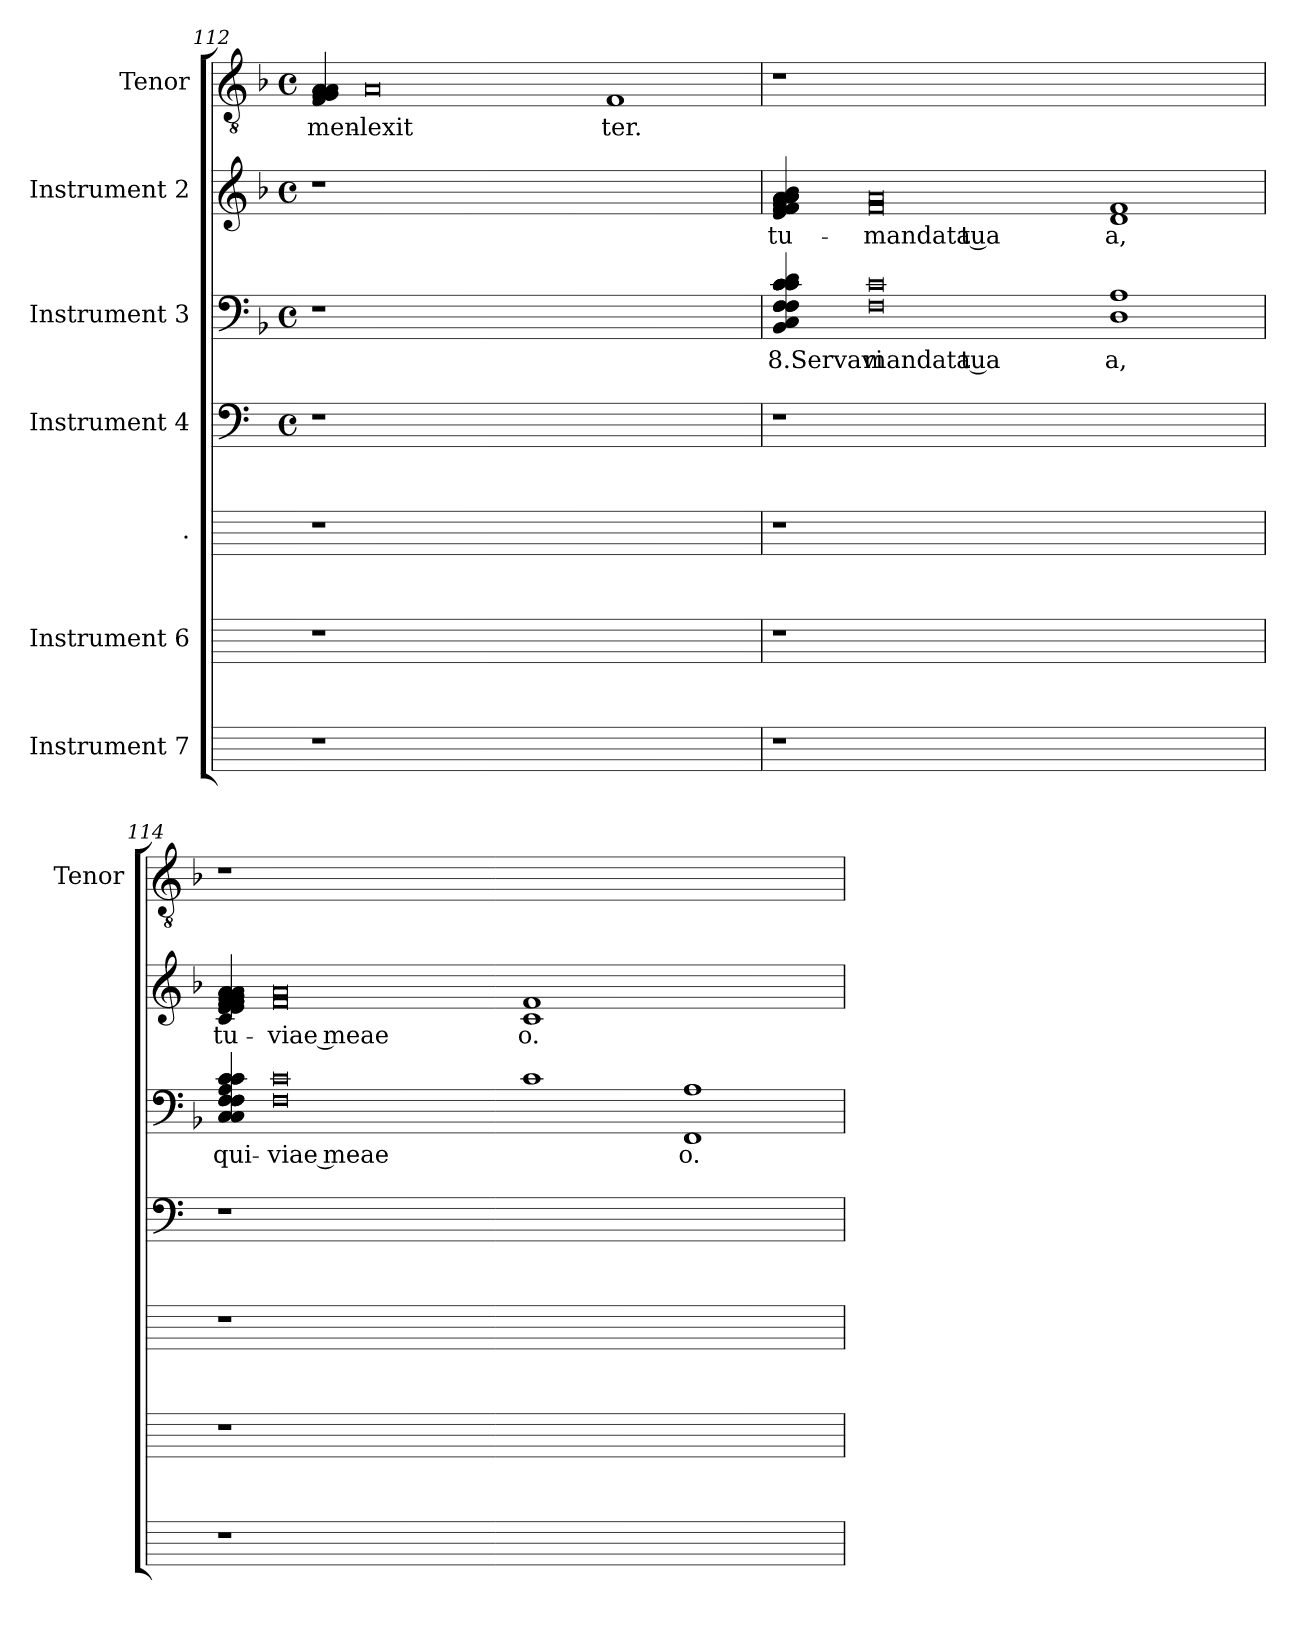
**kern	**kern	**kern	**kern	**kern	**text	**kern	**text	**kern	**text
*part7	*part6	*part5	*part4	*part3	*part3	*part2	*part2	*part1	*part1
*staff7	*staff6	*staff5	*staff4	*staff3	*staff3	*staff2	*staff2	*staff1	*staff1
*I"Instrument 7	*I"Instrument 6	*I".	*I"Instrument 4	*I"Instrument 3	*	*I"Instrument 2	*	*I"Tenor	*
*	*	*	*	*	*	*	*	*I'Tenor	*
!!LO:LB:g=z
*	*	*	*clefF4	*clefF4	*	*clefG2	*	*clefGv2	*
*	*	*	*k[]	*k[b-]	*	*k[b-]	*	*k[b-]	*
*	*	*	*C:	*F:	*	*F:	*	*F:	*
*	*	*	*M4/4	*M4/4	*	*M4/4	*	*M4/4	*
*	*	*	*met(c)	*met(c)	*	*met(c)	*	*met(c)	*
=112	=112	=112	=112	=112	=112	=112	=112	=112	=112
!	!	!	!	!	!	!	!	!	!LO:LY:b:cj
1r	1r	1r	1r	1r	.	1r	.	4G/ 4A/ 4A/ 4F/ 4G/ 4A/ 4G/	-men-
!	!	!	!	!	!	!	!	!	!LO:LY:b:cj
.	.	.	.	.	.	.	.	0A	-lexit
0ryy	0ryy	0ryy	0ryy	0ryy	.	0ryy	.	.	.
!	!	!	!	!	!	!	!	!	!LO:LY:b:cj
.	.	.	.	.	.	.	.	1F	ter.
4ryy	4ryy	4ryy	4ryy	4ryy	.	4ryy	.	.	.
!!LO:LB:g=z
=113	=113	=113	=113	=113	=113	=113	=113	=113	=113
!	!	!	!	!	!LO:LY:a:rj	!	!LO:LY:b:cj	!	!
1r	1r	1r	1r	4c/ 4F/ 4c/ 4F/ 4d/ 4BB-/ 4c/ 4F/ 4c/ 4F/ 4c/ 4C/	8.Servavi	4a/ 4f/ 4a/ 4f/ 4b-/ 4f/ 4a/ 4f/ 4a/ 4f/ 4g/ 4e/	tu-	1r	.
!	!	!	!	!	!LO:LY:a:rj	!	!LO:LY:b:rj	!	!
.	.	.	.	0c 0F	mandata tua	0a 0f	-mandata tua	.	.
0ryy	0ryy	0ryy	0ryy	.	.	.	.	0ryy	.
!	!	!	!	!	!LO:LY:a:cj	!	!LO:LY:b:cj	!	!
.	.	.	.	1A 1D	a,	1f 1d	a,	.	.
4ryy	4ryy	4ryy	4ryy	.	.	.	.	4ryy	.
=114	=114	=114	=114	=114	=114	=114	=114	=114	=114
!	!	!	!	!	!LO:LY:a:cj	!	!LO:LY:b:cj	!	!
1r	1r	1r	1r	4c/ 4C/ 4c/ 4F/ 4c/ 4F/ 4A/ 4F/ 4C/ 4F/ 4c/ 4C/	qui-	4g/ 4e/ 4a/ 4f/ 4a/ 4f/ 4c/ 4f/ 4g/ 4e/ 4a/ 4f/ 4g/ 4e/	tu-	1r	.
!	!	!	!	!	!LO:LY:a:cj	!	!LO:LY:b:cj	!	!
.	.	.	.	0c 0F	-viae meae	0a 0f	-viae meae	.	.
0ryy	0ryy	0ryy	0ryy	.	.	.	.	0ryy	.
!	!	!	!	!	!	!	!LO:LY:b:cj	!	!
.	.	.	.	1c	.	1f 1c	o.	.	.
1ryy	1ryy	1ryy	1ryy	.	.	.	.	1ryy	.
!	!	!	!	!	!LO:LY:a:cj	!	!	!	!
.	.	.	.	1A 1FF	o.	1ryy	.	.	.
4ryy	4ryy	4ryy	4ryy	.	.	.	.	4ryy	.
=	=	=	=	=	=	=	=	=	=
*-	*-	*-	*-	*-	*-	*-	*-	*-	*-
